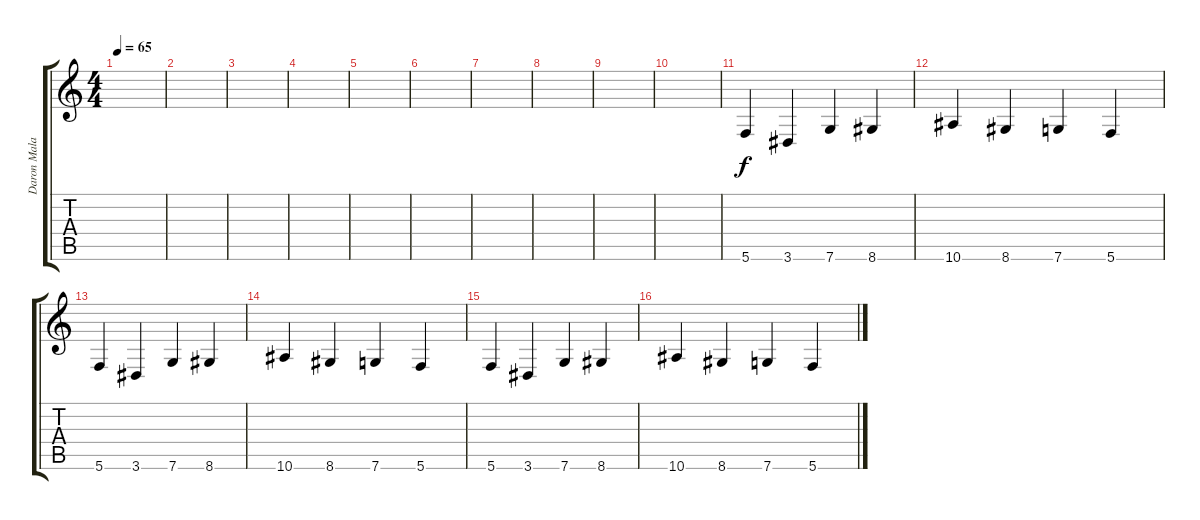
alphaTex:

\track ("Daron Malakian: Background guitar" "Daron Mala") {instrument overdrivenguitar}
\staff {score tabs}
\tuning (D4 A3 F3 C3 G2 C2) {hide}
\ts (4 4)
\tempo 65
\clef g2
\ks c
|
|
|
|
|
|
|
|
|
|
5.6.4 3.6.4 7.6.4 8.6.4 |
10.6.4 8.6.4 7.6.4 5.6.4 |
5.6.4 3.6.4 7.6.4 8.6.4 |
10.6.4 8.6.4 7.6.4 5.6.4 |
5.6.4 3.6.4 7.6.4 8.6.4 |
10.6.4 8.6.4 7.6.4 5.6.4
